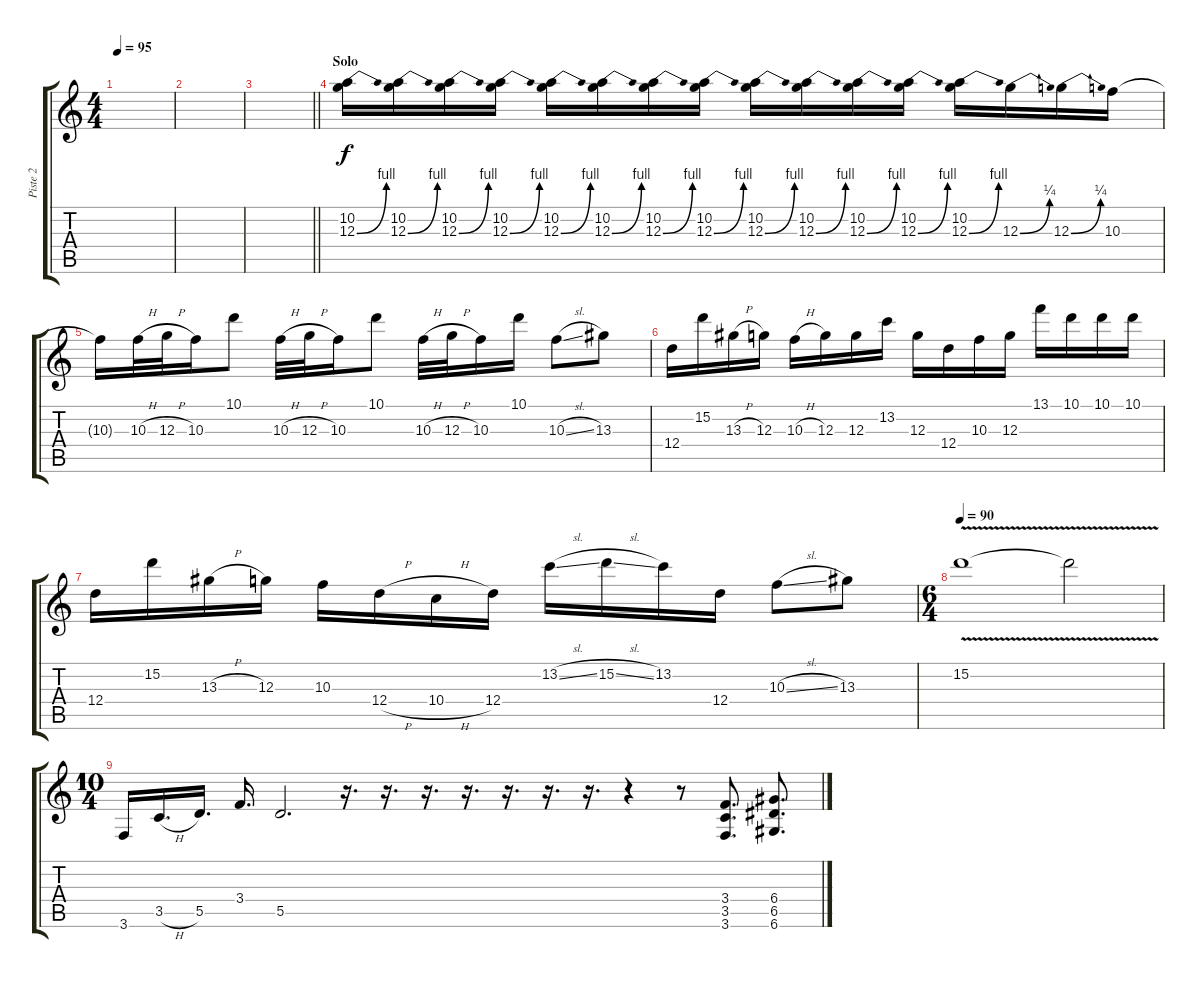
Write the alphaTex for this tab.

\track ("Piste 2" "Piste 2") {instrument overdrivenguitar}
\staff {score tabs}
\tuning (E4 B3 G3 D3 A2 D2) {hide}
\ts (4 4)
\tempo 95
\clef g2
\ks c
|
|
\barLineRight lightlight
|
\section ("" "Solo")
(10.2 12.3{be (bend 0 0 60 4)}).16 (10.2 12.3{be (bend 0 0 60 4)}).16 (10.2 12.3{be (bend 0 0 60 4)}).16 (10.2 12.3{be (bend 0 0 60 4)}).16 (10.2 12.3{be (bend 0 0 60 4)}).16 (10.2 12.3{be (bend 0 0 60 4)}).16 (10.2 12.3{be (bend 0 0 60 4)}).16 (10.2 12.3{be (bend 0 0 60 4)}).16 (10.2 12.3{be (bend 0 0 60 4)}).16 (10.2 12.3{be (bend 0 0 60 4)}).16 (10.2 12.3{be (bend 0 0 60 4)}).16 (10.2 12.3{be (bend 0 0 60 4)}).16 (10.2 12.3{be (bend 0 0 60 4)}).16 12.3{be (bend 0 0 60 1)}.16 12.3{be (bend 0 0 60 1)}.16 10.3.16 |
10.3{t}.16 10.3{h}.32 12.3{h}.32 10.3.16 10.1.8 10.3{h}.32 12.3{h}.32 10.3.16 10.1.8 10.3{h}.32 12.3{h}.32 10.3.16 10.1.16 10.3{sl}.8 13.3.8 |
12.4.16 15.2.16 13.3{h}.16 12.3.16 10.3{h}.16 12.3.16 12.3.16 13.2.16 12.3.16 12.4.16 10.3.16 12.3.16 13.1.16 10.1.16 10.1.16 10.1.16 |
12.4.16 15.2.16 13.3{h}.16 12.3.16 10.3.16 12.4{h}.16 10.4{h}.16 12.4.16 13.2{sl}.16 15.2{sl}.16 13.2.16 12.4.16 10.3{sl}.8 13.3.8 |
\ts (6 4)
\tempo 90
15.2{v}.1 15.2{t}.2 |
\ts (10 4)
3.6.16 3.5{h}.16{d} 5.5.16{d} 3.4.16{d} 5.5.2{d} r.16{d} r.16{d} r.16{d} r.16{d} r.16{d} r.16{d} r.16{d} r.4 r.8 (3.4 3.5 3.6).8{d} (6.4 6.5 6.6).8{d}
